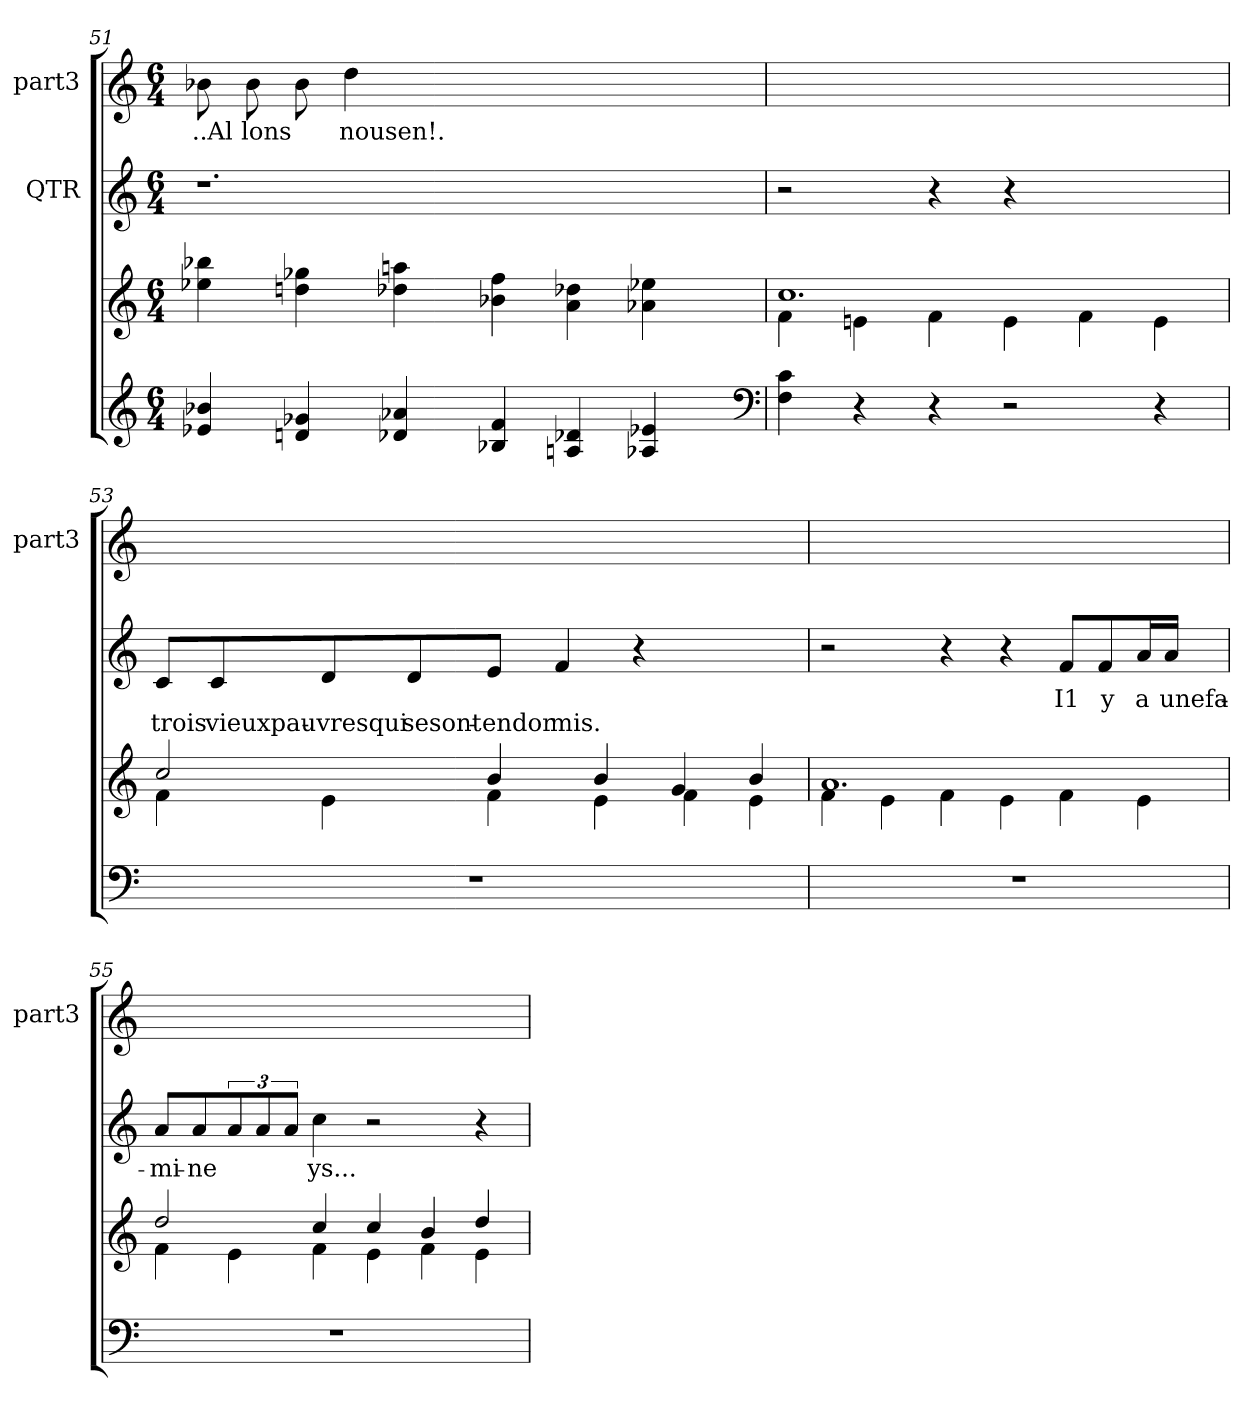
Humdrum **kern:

**kern	**kern	**kern	**text	**text	**kern	**text
*part3	*part3	*part2	*part2	*part2	*part1	*part1
*staff4	*staff3	*staff2	*staff2	*staff2	*staff1	*staff1
*	*	*I"QTR	*	*	*I"part3	*
*	*	*	*	*	*I'part3	*
*clefG2	*clefG2	*clefG2	*	*	*clefG2	*
*k[]	*k[]	*k[]	*	*	*k[]	*
*M6/4	*M6/4	*M6/4	*	*	*M6/4	*
=51	=51	=51	=51	=51	=51	=51
4b-Xi/ 4e-Xi/	4ee-Xj\ 4bb-Xj\	1.r	.	.	8b-Xj\	..Al
.	.	.	.	.	8b-j\	lons
4dni/ 4g-Xi/	4gg-Xj\ 4ddnj\	.	.	.	8b-j\	--
.	.	.	.	.	4ddj\	nousen!.
4a-Xi/ 4d-Xi/	4aanj\ 4dd-Xj\	.	.	.	.	.
.	.	.	.	.	2..ryy	.
4fi/ 4B-Xi/	4ffj\ 4b-Xj\	.	.	.	.	.
4Ani/ 4d-Xi/	4dd-Xj\ 4aj\	.	.	.	.	.
4e-Xi/ 4A-Xi/	4a-Xj\ 4ee-Xj\	.	.	.	.	.
8ryy	8ryy	8ryy	.	.	8ryy	.
*clefF4	*	*	*	*	*	*
!!LO:LB:g=z
=52	=52	=52	=52	=52	=52	=52
*	*^	*	*	*	*	*
4Fi\ 4ci\	1.ccj/	4fZ\	2r	.	.	1.ryy	.
4r	.	4enZ\	.	.	.	.	.
4r	.	4fZ\	4r	.	.	.	.
2r	.	4eZ\	4r	.	.	.	.
.	.	4fZ\	2ryy	.	.	.	.
4r	.	4eZ\	.	.	.	.	.
=53	=53	=53	=53	=53	=53	=53	=53
1.r	2ccj/	4fZ\	8cj/L	.	trois	1.ryy	.
.	.	.	8cj/	.	vieuxpau-	.	.
.	.	4eZ\	8dj/	.	vresqui	.	.
.	.	.	8dj/	.	sesont-	.	.
.	4bj/	4fZ\	8ej/J	.	endor	.	.
.	.	.	4fj/	.	mis.	.	.
.	4bj/	4eZ\	.	.	.	.	.
.	.	.	4r	.	.	.	.
.	4gj/	4fZ\	.	.	.	.	.
.	.	.	4.ryy	.	.	.	.
.	4bj/	4eZ\	.	.	.	.	.
!!LO:LB:g=z
=54	=54	=54	=54	=54	=54	=54	=54
1.r	1.aj/	4fZ\	2r	.	.	1.ryy	.
.	.	4eZ\	.	.	.	.	.
.	.	4fZ\	4r	.	.	.	.
.	.	4eZ\	4r	.	.	.	.
.	.	4fZ\	8fj/L	I1	.	.	.
.	.	.	8fj/	y	.	.	.
.	.	4eZ\	16aj/L	a	.	.	.
.	.	.	16aj/JJ	unefa-	.	.	.
.	.	.	8ryy	.	.	.	.
=55	=55	=55	=55	=55	=55	=55	=55
1.r	2ddj/	4fZ\	8aj/L	mi-	.	1.ryy	.
.	.	.	8aj/	ne	.	.	.
.	.	4eZ\	12aj/	.	.	.	.
.	.	.	12aj/	.	.	.	.
.	.	.	12aj/J	.	.	.	.
.	4ccj/	4fZ\	4ccj\	ys...	.	.	.
.	4ccj/	4eZ\	2r	.	.	.	.
.	4bj/	4fZ\	.	.	.	.	.
.	4ddj/	4eZ\	4r	.	.	.	.
*	*v	*v	*	*	*	*	*
=	=	=	=	=	=	=
*-	*-	*-	*-	*-	*-	*-
